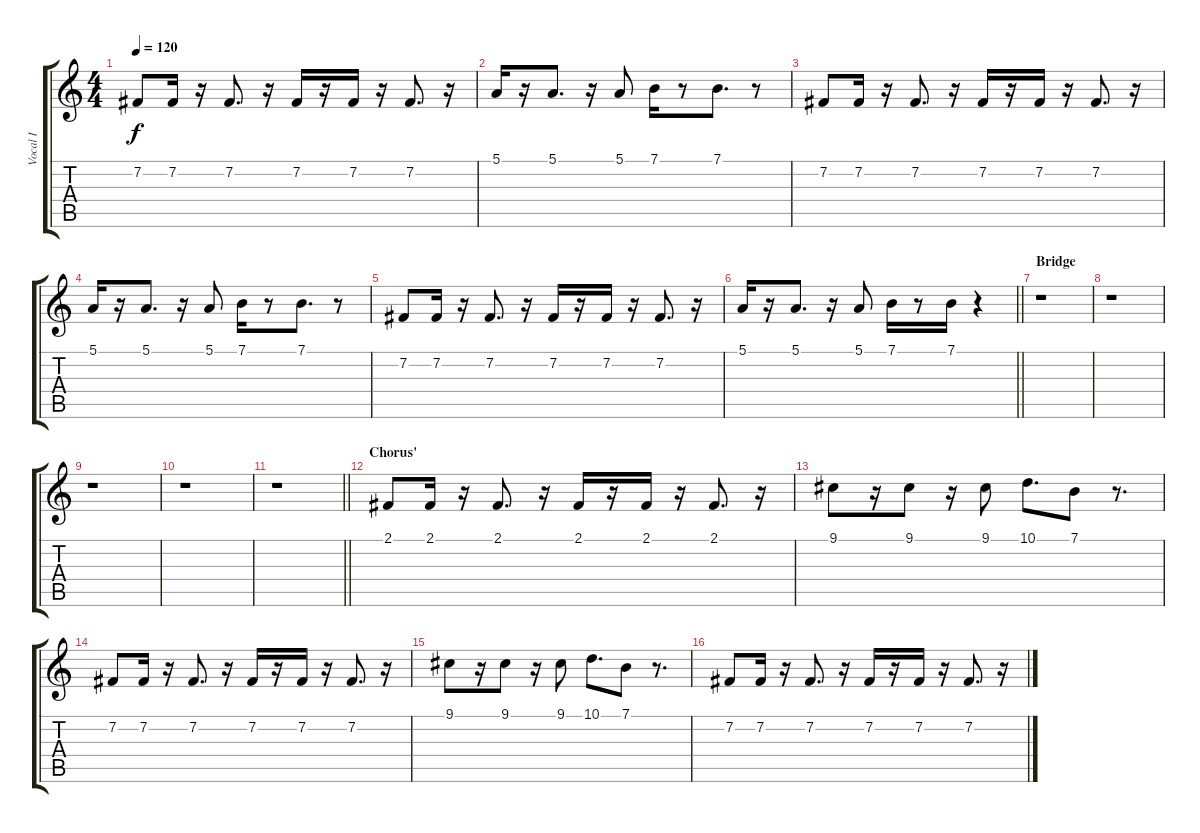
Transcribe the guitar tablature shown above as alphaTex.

\track ("Vocal I" "Vocal I") {instrument electricpiano1}
\staff {score tabs}
\tuning (E4 B3 G3 D3 A2 E2) {hide}
\ts (4 4)
\tempo 120
\clef g2
\ks c
7.2.8{dy f} 7.2.16 r.16 7.2.8{d} r.16 7.2.16 r.16 7.2.16 r.16 7.2.8{d} r.16 |
5.1.16 r.16 5.1.8{d} r.16 5.1.8 7.1.16 r.8 7.1.8{d} r.8 |
7.2.8 7.2.16 r.16 7.2.8{d} r.16 7.2.16 r.16 7.2.16 r.16 7.2.8{d} r.16 |
5.1.16 r.16 5.1.8{d} r.16 5.1.8 7.1.16 r.8 7.1.8{d} r.8 |
7.2.8 7.2.16 r.16 7.2.8{d} r.16 7.2.16 r.16 7.2.16 r.16 7.2.8{d} r.16 |
\barLineRight lightlight
5.1.16 r.16 5.1.8{d} r.16 5.1.8 7.1.16 r.8 7.1.16 r.4 |
\section ("" "Bridge")
r.1 |
r.1 |
r.1 |
r.1 |
\barLineRight lightlight
r.1 |
\section ("" "Chorus'")
2.1.8 2.1.16 r.16 2.1.8{d} r.16 2.1.16 r.16 2.1.16 r.16 2.1.8{d} r.16 |
9.1.8 r.16 9.1.8 r.16 9.1.8 10.1.8{d} 7.1.8 r.8{d} |
7.2.8 7.2.16 r.16 7.2.8{d} r.16 7.2.16 r.16 7.2.16 r.16 7.2.8{d} r.16 |
9.1.8 r.16 9.1.8 r.16 9.1.8 10.1.8{d} 7.1.8 r.8{d} |
7.2.8 7.2.16 r.16 7.2.8{d} r.16 7.2.16 r.16 7.2.16 r.16 7.2.8{d} r.16
